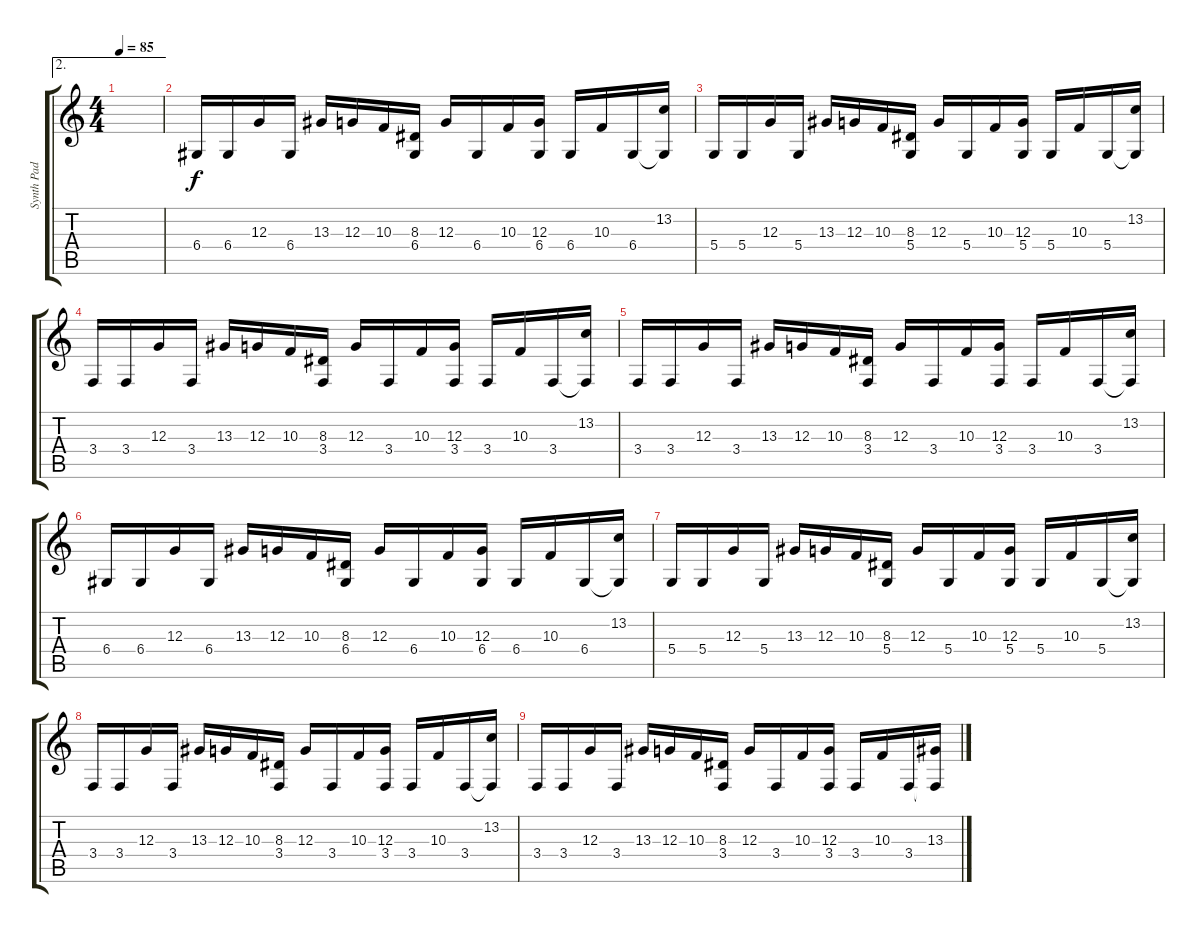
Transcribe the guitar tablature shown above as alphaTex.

\track ("Synth Pad" "Synth Pad") {instrument electricpiano2}
\staff {score tabs}
\tuning (E4 B3 G3 D3 A2 E2) {hide}
\ae 2
\ts (4 4)
\tempo 85
\clef g2
\ks c
|
6.4.16{volume 12 instrument electricpiano2} 6.4.16 12.3.16 6.4.16 13.3.16 12.3.16 10.3.16 (8.3 6.4).16 12.3.16 6.4.16 10.3.16 (12.3 6.4).16 6.4.16 10.3.16 6.4.16 (13.2 6.4{t}).16 |
5.4.16 5.4.16 12.3.16 5.4.16 13.3.16 12.3.16 10.3.16 (8.3 5.4).16 12.3.16 5.4.16 10.3.16 (12.3 5.4).16 5.4.16 10.3.16 5.4.16 (13.2 5.4{t}).16 |
3.4.16 3.4.16 12.3.16 3.4.16 13.3.16 12.3.16 10.3.16 (8.3 3.4).16 12.3.16 3.4.16 10.3.16 (12.3 3.4).16 3.4.16 10.3.16 3.4.16 (13.2 3.4{t}).16 |
3.4.16 3.4.16 12.3.16 3.4.16 13.3.16 12.3.16 10.3.16 (8.3 3.4).16 12.3.16 3.4.16 10.3.16 (12.3 3.4).16 3.4.16 10.3.16 3.4.16 (13.2 3.4{t}).16 |
6.4.16{volume 12 instrument electricpiano2} 6.4.16 12.3.16 6.4.16 13.3.16 12.3.16 10.3.16 (8.3 6.4).16 12.3.16 6.4.16 10.3.16 (12.3 6.4).16 6.4.16 10.3.16 6.4.16 (13.2 6.4{t}).16 |
5.4.16 5.4.16 12.3.16 5.4.16 13.3.16 12.3.16 10.3.16 (8.3 5.4).16 12.3.16 5.4.16 10.3.16 (12.3 5.4).16 5.4.16 10.3.16 5.4.16 (13.2 5.4{t}).16 |
3.4.16 3.4.16 12.3.16 3.4.16 13.3.16 12.3.16 10.3.16 (8.3 3.4).16 12.3.16 3.4.16 10.3.16 (12.3 3.4).16 3.4.16 10.3.16 3.4.16 (13.2 3.4{t}).16 |
3.4.16 3.4.16 12.3.16 3.4.16 13.3.16 12.3.16 10.3.16 (8.3 3.4).16 12.3.16 3.4.16 10.3.16 (12.3 3.4).16 3.4.16 10.3.16 3.4.16 (13.3 3.4{t}).16
